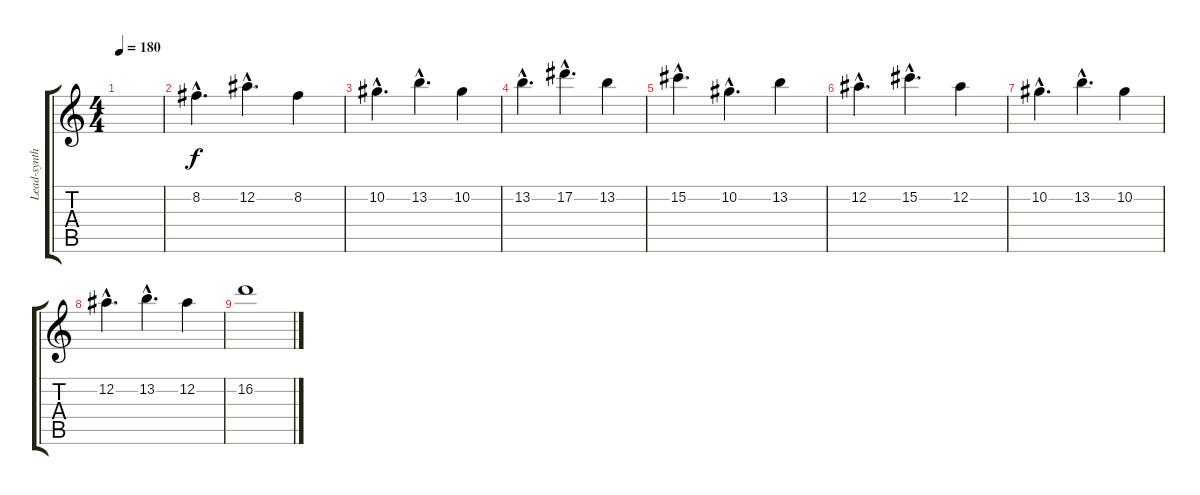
\track ("Lead-synth" "Lead-synth") {instrument acousticguitarsteel}
\staff {score tabs}
\tuning (Eb4 Bb3 Gb3 Db3 Ab2 Eb2) {hide}
\ts (4 4)
\tempo 180
\clef g2
\ks c
|
8.2{hac}.4{d instrument stringensemble1} 12.2{hac}.4{d} 8.2.4 |
10.2{hac}.4{d} 13.2{hac}.4{d} 10.2.4 |
13.2{hac}.4{d} 17.2{hac}.4{d} 13.2.4 |
15.2{hac}.4{d} 10.2{hac}.4{d} 13.2.4 |
12.2{hac}.4{d} 15.2{hac}.4{d} 12.2.4 |
10.2{hac}.4{d} 13.2{hac}.4{d} 10.2.4 |
12.2{hac}.4{d} 13.2{hac}.4{d} 12.2.4 |
16.2.1
